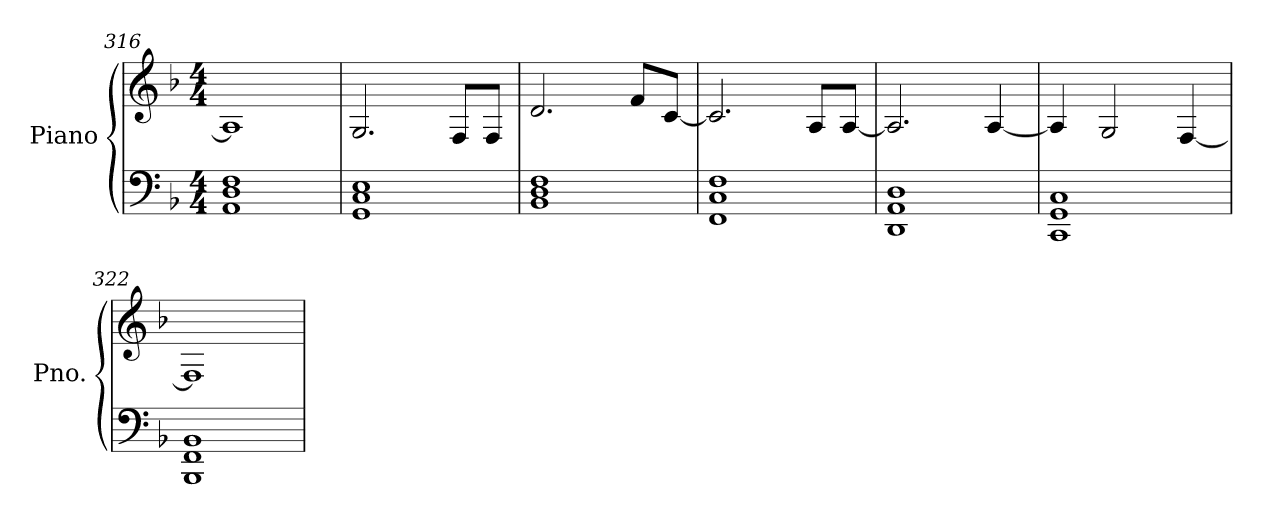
**kern	**kern
*part1	*part1
*staff2	*staff1
*I"Piano	*
*I'Pno.	*
*clefF4	*clefG2
*k[b-]	*k[b-]
*M4/4	*M4/4
=316	=316
1AA 1D 1F	1A]
=317	=317
1GG 1C 1E	2.G/
.	8F/L
.	8F/J
=318	=318
1BB- 1D 1F	2.d/
.	8f/L
.	[8c/J
=319	=319
1FF 1C 1F	2.c/]
.	8A/L
.	[8A/J
=320	=320
1DD 1AA 1D	2.A/]
.	[4A/
=321	=321
1CC 1GG 1C	4A/]
.	2G/
.	[4F/
=322	=322
1BBB- 1FF 1BB-	1F]
=	=
*-	*-
